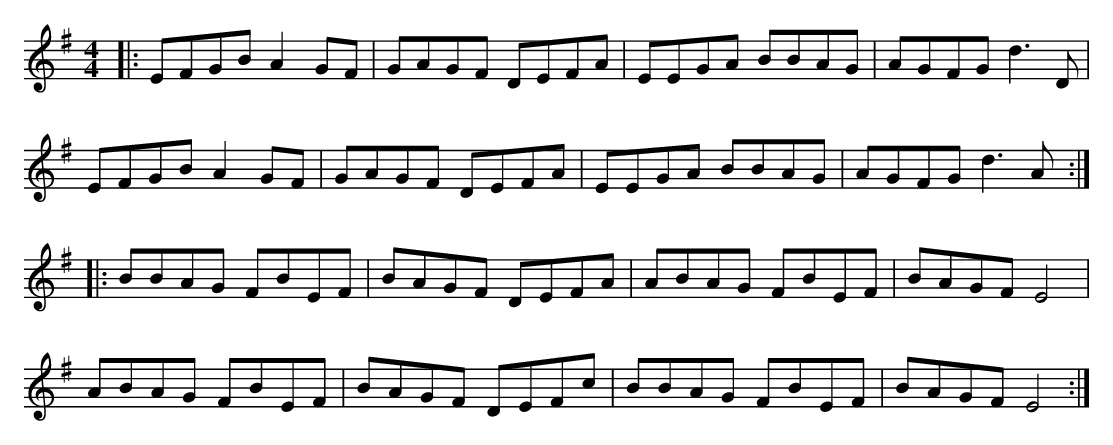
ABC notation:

X:1
M:4/4
K:Emin
|:EFGB A2GF|GAGF DEFA|EEGA BBAG|AGFG d3D|
EFGB A2GF|GAGF DEFA|EEGA BBAG|AGFG d3A:|
|:BBAG FBEF|BAGF DEFA|ABAG FBEF|BAGF E4|
ABAG FBEF|BAGF DEFc|BBAG FBEF|BAGF E4:|
